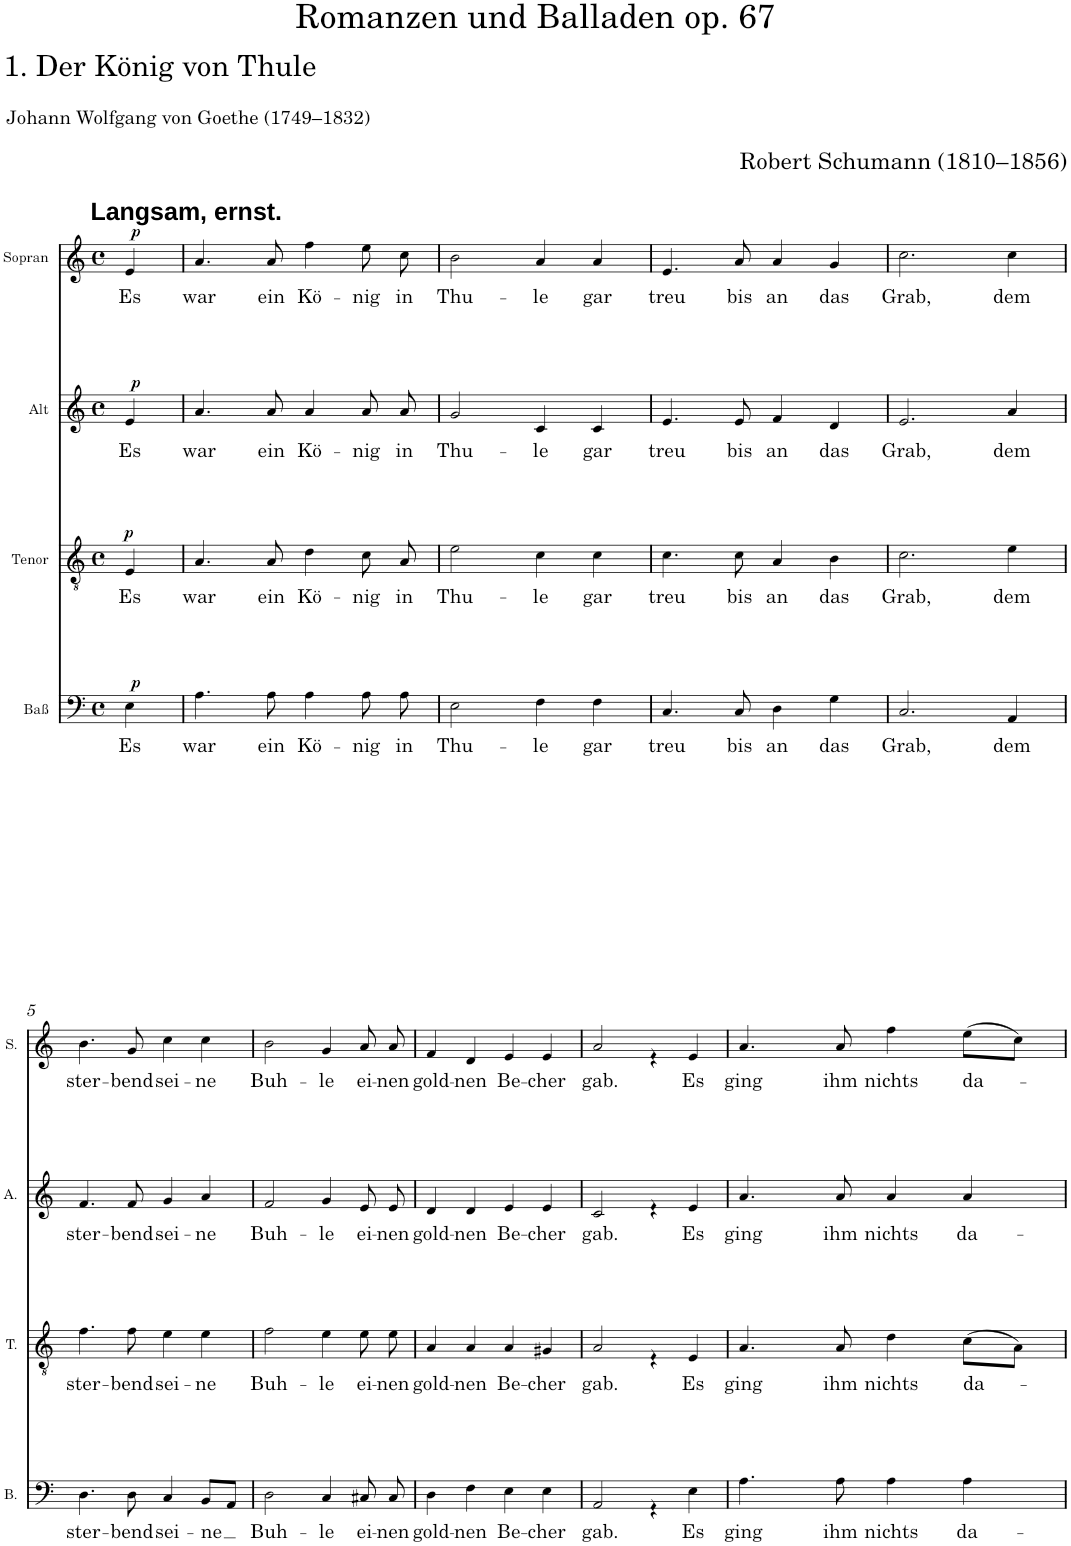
**kern	**text	**dynam	**kern	**text	**dynam	**kern	**text	**dynam	**kern	**text	**dynam
*part4	*part4	*part4	*part3	*part3	*part3	*part2	*part2	*part2	*part1	*part1	*part1
*staff4	*staff4	*staff4	*staff3	*staff3	*staff3	*staff2	*staff2	*staff2	*staff1	*staff1	*staff1
*I"Baß	*	*	*I"Tenor	*	*	*I"Alt	*	*	*I"Sopran	*	*
*I'B.	*	*	*I'T.	*	*	*I'A.	*	*	*I'S.	*	*
*stria5	*	*	*stria5	*	*	*stria5	*	*	*stria5	*	*
*clefF4	*	*	*clefGv2	*	*	*clefG2	*	*	*clefG2	*	*
*k[]	*	*	*k[]	*	*	*k[]	*	*	*k[]	*	*
*M4/4	*	*	*M4/4	*	*	*M4/4	*	*	*M4/4	*	*
*met(c)	*	*	*met(c)	*	*	*met(c)	*	*	*met(c)	*	*
=	=	=	=	=	=	=	=	=	=	=	=
!	!	!	!	!	!	!	!	!	!LO:TX:a:B:t=Langsam, ernst.	!	!
!	!LO:LY:b	!	!	!LO:LY:b	!LO:DY:a	!	!LO:LY:b	!	!	!LO:LY:b	!
*^	*	*	*	*	*	*^	*	*	*^	*	*
4E\	32ryy	Es	.	4E/	Es	p	4e/	32ryy	Es	.	4e/	32ryy	Es	.
!	!	!	!LO:DY:a	!	!	!	!	!	!	!LO:DY:a	!	!	!	!LO:DY:a
.	8..ryy	.	p	.	.	.	.	8..ryy	.	p	.	8..ryy	.	p
=1	=1	=1	=1	=1	=1	=1	=1	=1	=1	=1	=1	=1	=1	=1
!	!	!LO:LY:b	!	!	!LO:LY:b	!	!	!	!LO:LY:b	!	!	!	!LO:LY:b	!
*	*	*	*	*	*	*	*v	*v	*	*	*	*	*	*
*v	*v	*	*	*	*	*	*	*	*	*v	*v	*	*
4.A\	war	.	4.A/	war	.	4.a/	war	.	4.a/	war	.
!	!LO:LY:b	!	!	!LO:LY:b	!	!	!LO:LY:b	!	!	!LO:LY:b	!
8A\	ein	.	8A/	ein	.	8a/	ein	.	8a/	ein	.
!	!LO:LY:b	!	!	!LO:LY:b	!	!	!LO:LY:b	!	!	!LO:LY:b	!
4A\	Kö-	.	4d\	Kö-	.	4a/	Kö-	.	4ff\	Kö-	.
!	!LO:LY:b	!	!	!LO:LY:b	!	!	!LO:LY:b	!	!	!LO:LY:b	!
8A\	-nig	.	8c\	-nig	.	8a/L	-nig	.	8ee\	-nig	.
!	!LO:LY:b	!	!	!LO:LY:b	!	!	!LO:LY:b	!	!	!LO:LY:b	!
8A\	in	.	8A/	in	.	8a/J	in	.	8cc\	in	.
=2	=2	=2	=2	=2	=2	=2	=2	=2	=2	=2	=2
!	!LO:LY:b	!	!	!LO:LY:b	!	!	!LO:LY:b	!	!	!LO:LY:b	!
2E\	Thu-	.	2e\	Thu-	.	2g/	Thu-	.	2b\	Thu-	.
!	!LO:LY:b	!	!	!LO:LY:b	!	!	!LO:LY:b	!	!	!LO:LY:b	!
4F\	-le	.	4c\	-le	.	4c/	-le	.	4a/	-le	.
!	!LO:LY:b	!	!	!LO:LY:b	!	!	!LO:LY:b	!	!	!LO:LY:b	!
4F\	gar	.	4c\	gar	.	4c/	gar	.	4a/	gar	.
=3	=3	=3	=3	=3	=3	=3	=3	=3	=3	=3	=3
!	!LO:LY:b	!	!	!LO:LY:b	!	!	!LO:LY:b	!	!	!LO:LY:b	!
4.C/	treu	.	4.c\	treu	.	4.e/	treu	.	4.e/	treu	.
!	!LO:LY:b	!	!	!LO:LY:b	!	!	!LO:LY:b	!	!	!LO:LY:b	!
8C/	bis	.	8c\	bis	.	8e/	bis	.	8a/	bis	.
!	!LO:LY:b	!	!	!LO:LY:b	!	!	!LO:LY:b	!	!	!LO:LY:b	!
4D\	an	.	4A/	an	.	4f/	an	.	4a/	an	.
!	!LO:LY:b	!	!	!LO:LY:b	!	!	!LO:LY:b	!	!	!LO:LY:b	!
4G\	das	.	4B\	das	.	4d/	das	.	4g/	das	.
=4	=4	=4	=4	=4	=4	=4	=4	=4	=4	=4	=4
!	!LO:LY:b	!	!	!LO:LY:b	!	!	!LO:LY:b	!	!	!LO:LY:b	!
2.C/	Grab,	.	2.c\	Grab,	.	2.e/	Grab,	.	2.cc\	Grab,	.
!	!LO:LY:b	!	!	!LO:LY:b	!	!	!LO:LY:b	!	!	!LO:LY:b	!
4AA/	dem	.	4e\	dem	.	4a/	dem	.	4cc\	dem	.
!!LO:LB:g=z
=5	=5	=5	=5	=5	=5	=5	=5	=5	=5	=5	=5
!	!LO:LY:b	!	!	!LO:LY:b	!	!	!LO:LY:b	!	!	!LO:LY:b	!
4.D\	ster-	.	4.f\	ster-	.	4.f/	ster-	.	4.b\	ster-	.
!	!LO:LY:b	!	!	!LO:LY:b	!	!	!LO:LY:b	!	!	!LO:LY:b	!
8D\	-bend	.	8f\	-bend	.	8f/	-bend	.	8g/	-bend	.
!	!LO:LY:b	!	!	!LO:LY:b	!	!	!LO:LY:b	!	!	!LO:LY:b	!
4C/	sei-	.	4e\	sei-	.	4g/	sei-	.	4cc\	sei-	.
!	!LO:LY:b	!	!	!LO:LY:b	!	!	!LO:LY:b	!	!	!LO:LY:b	!
8BB/L	-ne	.	4e\	-ne	.	4a/	-ne	.	4cc\	-ne	.
8AA/J	.	.	.	.	.	.	.	.	.	.	.
=6	=6	=6	=6	=6	=6	=6	=6	=6	=6	=6	=6
!	!LO:LY:b	!	!	!LO:LY:b	!	!	!LO:LY:b	!	!	!LO:LY:b	!
2D\	Buh-	.	2f\	Buh-	.	2f/	Buh-	.	2b\	Buh-	.
!	!LO:LY:b	!	!	!LO:LY:b	!	!	!LO:LY:b	!	!	!LO:LY:b	!
4C/	-le	.	4e\	-le	.	4g/	-le	.	4g/	-le	.
!	!LO:LY:b	!	!	!LO:LY:b	!	!	!LO:LY:b	!	!	!LO:LY:b	!
8C#X/	ei-	.	8e\	ei-	.	8e/L	ei-	.	8a/	ei-	.
!	!LO:LY:b	!	!	!LO:LY:b	!	!	!LO:LY:b	!	!	!LO:LY:b	!
8C#/	-nen	.	8e\	-nen	.	8e/J	-nen	.	8a/	-nen	.
=7	=7	=7	=7	=7	=7	=7	=7	=7	=7	=7	=7
!	!LO:LY:b	!	!	!LO:LY:b	!	!	!LO:LY:b	!	!	!LO:LY:b	!
4D\	gold-	.	4A/	gold-	.	4d/	gold-	.	4f/	gold-	.
!	!LO:LY:b	!	!	!LO:LY:b	!	!	!LO:LY:b	!	!	!LO:LY:b	!
4F\	-nen	.	4A/	-nen	.	4d/	-nen	.	4d/	-nen	.
!	!LO:LY:b	!	!	!LO:LY:b	!	!	!LO:LY:b	!	!	!LO:LY:b	!
4E\	Be-	.	4A/	Be-	.	4e/	Be-	.	4e/	Be-	.
!	!LO:LY:b	!	!	!LO:LY:b	!	!	!LO:LY:b	!	!	!LO:LY:b	!
4E\	-cher	.	4G#X/	-cher	.	4e/	-cher	.	4e/	-cher	.
=8	=8	=8	=8	=8	=8	=8	=8	=8	=8	=8	=8
!	!LO:LY:b	!	!	!LO:LY:b	!	!	!LO:LY:b	!	!	!LO:LY:b	!
2AA/	gab.	.	2A/	gab.	.	2c/	gab.	.	2a/	gab.	.
4rFF	.	.	4rD	.	.	4rd	.	.	4rd	.	.
!	!LO:LY:b	!	!	!LO:LY:b	!	!	!LO:LY:b	!	!	!LO:LY:b	!
4E\	Es	.	4E/	Es	.	4e/	Es	.	4e/	Es	.
=9	=9	=9	=9	=9	=9	=9	=9	=9	=9	=9	=9
!	!LO:LY:b	!	!	!LO:LY:b	!	!	!LO:LY:b	!	!	!LO:LY:b	!
4.A\	ging	.	4.A/	ging	.	4.a/	ging	.	4.a/	ging	.
!	!LO:LY:b	!	!	!LO:LY:b	!	!	!LO:LY:b	!	!	!LO:LY:b	!
8A\	ihm	.	8A/	ihm	.	8a/	ihm	.	8a/	ihm	.
!	!LO:LY:b	!	!	!LO:LY:b	!	!	!LO:LY:b	!	!	!LO:LY:b	!
4A\	nichts	.	4d\	nichts	.	4a/	nichts	.	4ff\	nichts	.
!	!LO:LY:b	!	!	!LO:LY:b	!	!	!LO:LY:b	!	!	!LO:LY:b	!
4A\	da-	.	(8c\L	da-	.	4a/	da-	.	(8ee\L	da-	.
.	.	.	8A\J)	.	.	.	.	.	8cc\J)	.	.
=	=	=	=	=	=	=	=	=	=	=	=
*-	*-	*-	*-	*-	*-	*-	*-	*-	*-	*-	*-
